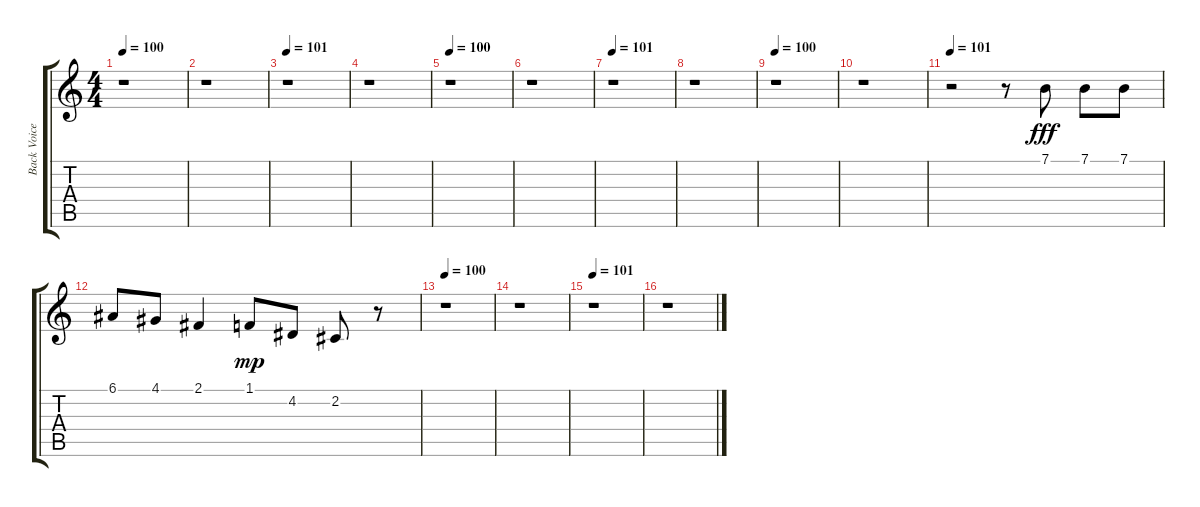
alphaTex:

\track ("Back Voice" "Back Voice") {instrument brightacousticpiano}
\staff {score tabs}
\tuning (E4 B3 G3 D3 A2 E2) {hide}
\ts (4 4)
\tempo 100
\clef g2
\ks c
r.1{dy fff} |
r.1 |
\tempo 101
r.1 |
r.1 |
\tempo 100
r.1 |
r.1 |
\tempo 101
r.1 |
r.1 |
\tempo 100
r.1 |
r.1 |
\tempo 101
r.2 r.8 7.1.8 7.1.8 7.1.8 |
6.1.8 4.1.8 2.1.4 1.1.8{dy mp} 4.2.8 2.2.8 r.8 |
\tempo 100
r.1 |
r.1 |
\tempo 101
r.1 |
r.1
